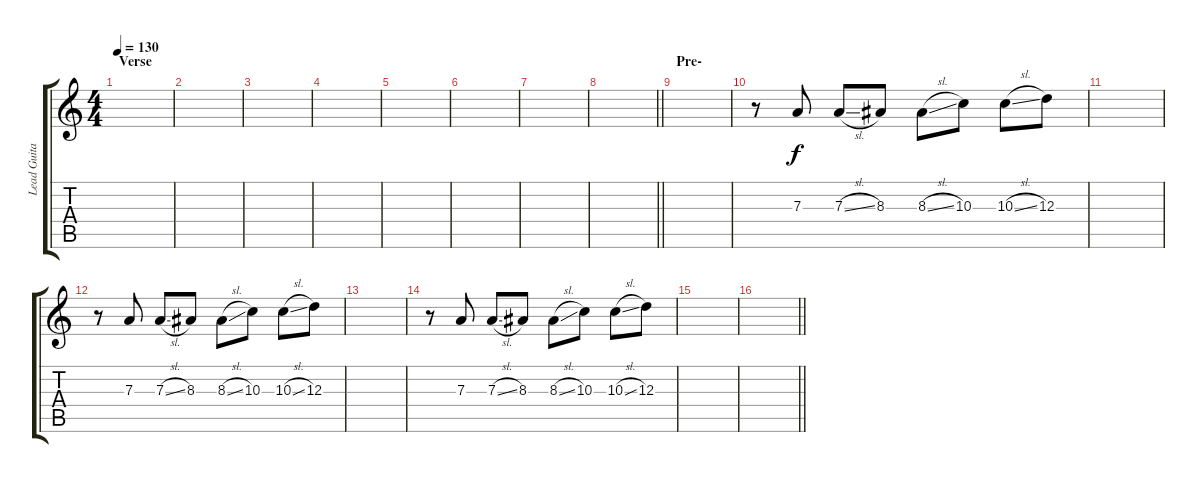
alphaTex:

\track ("Lead Guitar" "Lead Guita") {instrument distortionguitar}
\staff {score tabs}
\tuning (B3 Gb3 D3 A2 E2 B1) {hide}
\ts (4 4)
\section ("" "Verse")
\tempo 130
\clef g2
\ks c
|
|
|
|
|
|
|
\barLineRight lightlight
|
\section ("" "Pre-")
|
r.8 7.3.8 7.3{sl}.8 8.3.8 8.3{sl}.8 10.3.8 10.3{sl}.8 12.3.8 |
|
r.8 7.3.8 7.3{sl}.8 8.3.8 8.3{sl}.8 10.3.8 10.3{sl}.8 12.3.8 |
|
r.8 7.3.8 7.3{sl}.8 8.3.8 8.3{sl}.8 10.3.8 10.3{sl}.8 12.3.8 |
|
\barLineRight lightlight
